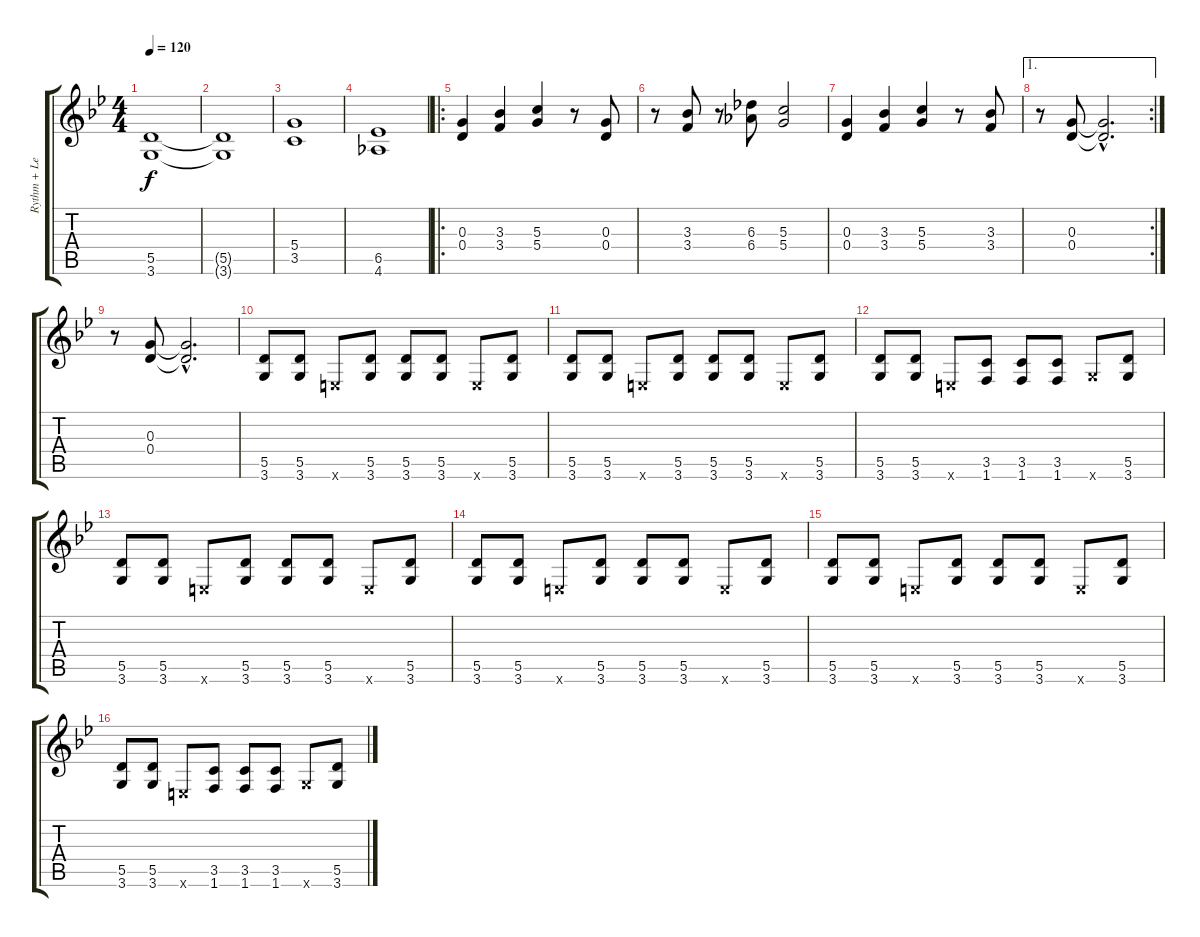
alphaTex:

\track ("Rythm + Lead Guitar" "Rythm + Le") {instrument distortionguitar}
\staff {score tabs}
\tuning (E4 B3 G3 D3 A2 E2) {hide}
\ts (4 4)
\tempo 120
\clef g2
\ks bb
(5.5 3.6).1{dy f} |
(5.5{t} 3.6{t}).1 |
(5.4 3.5).1 |
(6.5 4.6).1 |
\ro
(0.3 0.4).4 (3.3 3.4).4 (5.3 5.4).4 r.8 (0.3 0.4).8 |
r.8 (3.3 3.4).8 r.8 (6.3 6.4).8 (5.3 5.4).2 |
(0.3 0.4).4 (3.3 3.4).4 (5.3 5.4).4 r.8 (3.3 3.4).8 |
\ae 1
\rc 2
r.8 (0.3 0.4).8 (0.3{hac t} 0.4{hac t}).2{d} |
r.8 (0.3 0.4).8 (0.3{hac t} 0.4{hac t}).2{d} |
(5.5 3.6).8 (5.5 3.6).8 0.6{x}.8 (5.5 3.6).8 (5.5 3.6).8 (5.5 3.6).8 0.6{x}.8 (5.5 3.6).8 |
(5.5 3.6).8 (5.5 3.6).8 0.6{x}.8 (5.5 3.6).8 (5.5 3.6).8 (5.5 3.6).8 0.6{x}.8 (5.5 3.6).8 |
(5.5 3.6).8 (5.5 3.6).8 0.6{x}.8 (3.5 1.6).8 (3.5 1.6).8 (3.5 1.6).8 3.6{x}.8 (5.5 3.6).8 |
(5.5 3.6).8 (5.5 3.6).8 0.6{x}.8 (5.5 3.6).8 (5.5 3.6).8 (5.5 3.6).8 0.6{x}.8 (5.5 3.6).8 |
(5.5 3.6).8 (5.5 3.6).8 0.6{x}.8 (5.5 3.6).8 (5.5 3.6).8 (5.5 3.6).8 0.6{x}.8 (5.5 3.6).8 |
(5.5 3.6).8 (5.5 3.6).8 0.6{x}.8 (5.5 3.6).8 (5.5 3.6).8 (5.5 3.6).8 0.6{x}.8 (5.5 3.6).8 |
(5.5 3.6).8 (5.5 3.6).8 0.6{x}.8 (3.5 1.6).8 (3.5 1.6).8 (3.5 1.6).8 3.6{x}.8 (5.5 3.6).8
